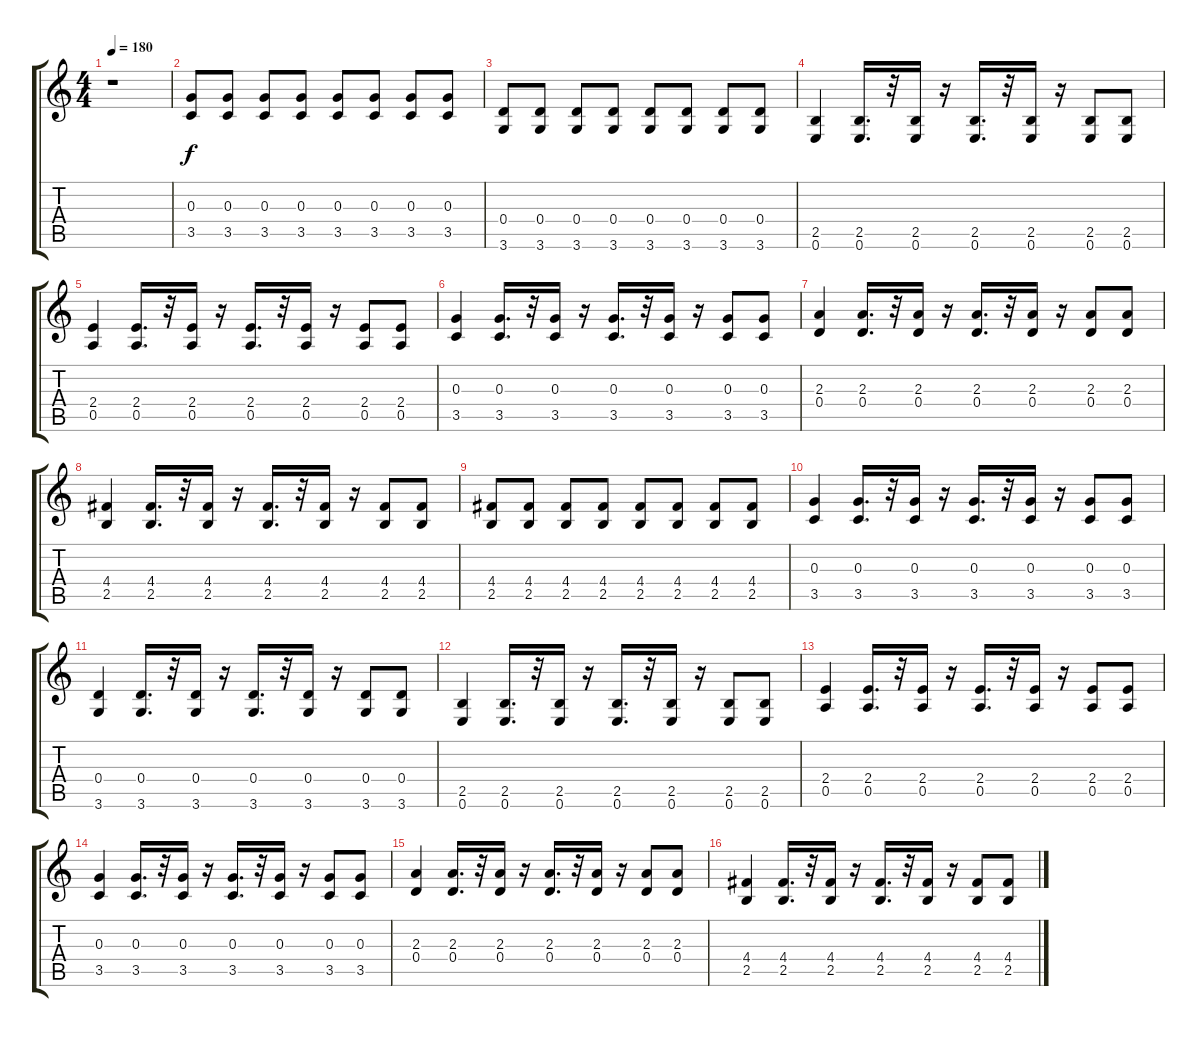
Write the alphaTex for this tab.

\track "" {instrument overdrivenguitar}
\staff {score tabs}
\tuning (E4 B3 G3 D3 A2 E2) {hide}
\ts (4 4)
\tempo 180
\clef g2
\ks c
r.1{dy f} |
(0.3 3.5).8 (0.3 3.5).8 (0.3 3.5).8 (0.3 3.5).8 (0.3 3.5).8 (0.3 3.5).8 (0.3 3.5).8 (0.3 3.5).8 |
(0.4 3.6).8 (0.4 3.6).8 (0.4 3.6).8 (0.4 3.6).8 (0.4 3.6).8 (0.4 3.6).8 (0.4 3.6).8 (0.4 3.6).8 |
(2.5 0.6).4 (2.5 0.6).16{d} r.32 (2.5 0.6).16 r.16 (2.5 0.6).16{d} r.32 (2.5 0.6).16 r.16 (2.5 0.6).8 (2.5 0.6).8 |
(2.4 0.5).4 (2.4 0.5).16{d} r.32 (2.4 0.5).16 r.16 (2.4 0.5).16{d} r.32 (2.4 0.5).16 r.16 (2.4 0.5).8 (2.4 0.5).8 |
(0.3 3.5).4 (0.3 3.5).16{d} r.32 (0.3 3.5).16 r.16 (0.3 3.5).16{d} r.32 (0.3 3.5).16 r.16 (0.3 3.5).8 (0.3 3.5).8 |
(2.3 0.4).4 (2.3 0.4).16{d} r.32 (2.3 0.4).16 r.16 (2.3 0.4).16{d} r.32 (2.3 0.4).16 r.16 (2.3 0.4).8 (2.3 0.4).8 |
(4.4 2.5).4 (4.4 2.5).16{d} r.32 (4.4 2.5).16 r.16 (4.4 2.5).16{d} r.32 (4.4 2.5).16 r.16 (4.4 2.5).8 (4.4 2.5).8 |
(4.4 2.5).8 (4.4 2.5).8 (4.4 2.5).8 (4.4 2.5).8 (4.4 2.5).8 (4.4 2.5).8 (4.4 2.5).8 (4.4 2.5).8 |
(0.3 3.5).4 (0.3 3.5).16{d} r.32 (0.3 3.5).16 r.16 (0.3 3.5).16{d} r.32 (0.3 3.5).16 r.16 (0.3 3.5).8 (0.3 3.5).8 |
(0.4 3.6).4 (0.4 3.6).16{d} r.32 (0.4 3.6).16 r.16 (0.4 3.6).16{d} r.32 (0.4 3.6).16 r.16 (0.4 3.6).8 (0.4 3.6).8 |
(2.5 0.6).4 (2.5 0.6).16{d} r.32 (2.5 0.6).16 r.16 (2.5 0.6).16{d} r.32 (2.5 0.6).16 r.16 (2.5 0.6).8 (2.5 0.6).8 |
(2.4 0.5).4 (2.4 0.5).16{d} r.32 (2.4 0.5).16 r.16 (2.4 0.5).16{d} r.32 (2.4 0.5).16 r.16 (2.4 0.5).8 (2.4 0.5).8 |
(0.3 3.5).4 (0.3 3.5).16{d} r.32 (0.3 3.5).16 r.16 (0.3 3.5).16{d} r.32 (0.3 3.5).16 r.16 (0.3 3.5).8 (0.3 3.5).8 |
(2.3 0.4).4 (2.3 0.4).16{d} r.32 (2.3 0.4).16 r.16 (2.3 0.4).16{d} r.32 (2.3 0.4).16 r.16 (2.3 0.4).8 (2.3 0.4).8 |
(4.4 2.5).4 (4.4 2.5).16{d} r.32 (4.4 2.5).16 r.16 (4.4 2.5).16{d} r.32 (4.4 2.5).16 r.16 (4.4 2.5).8 (4.4 2.5).8
